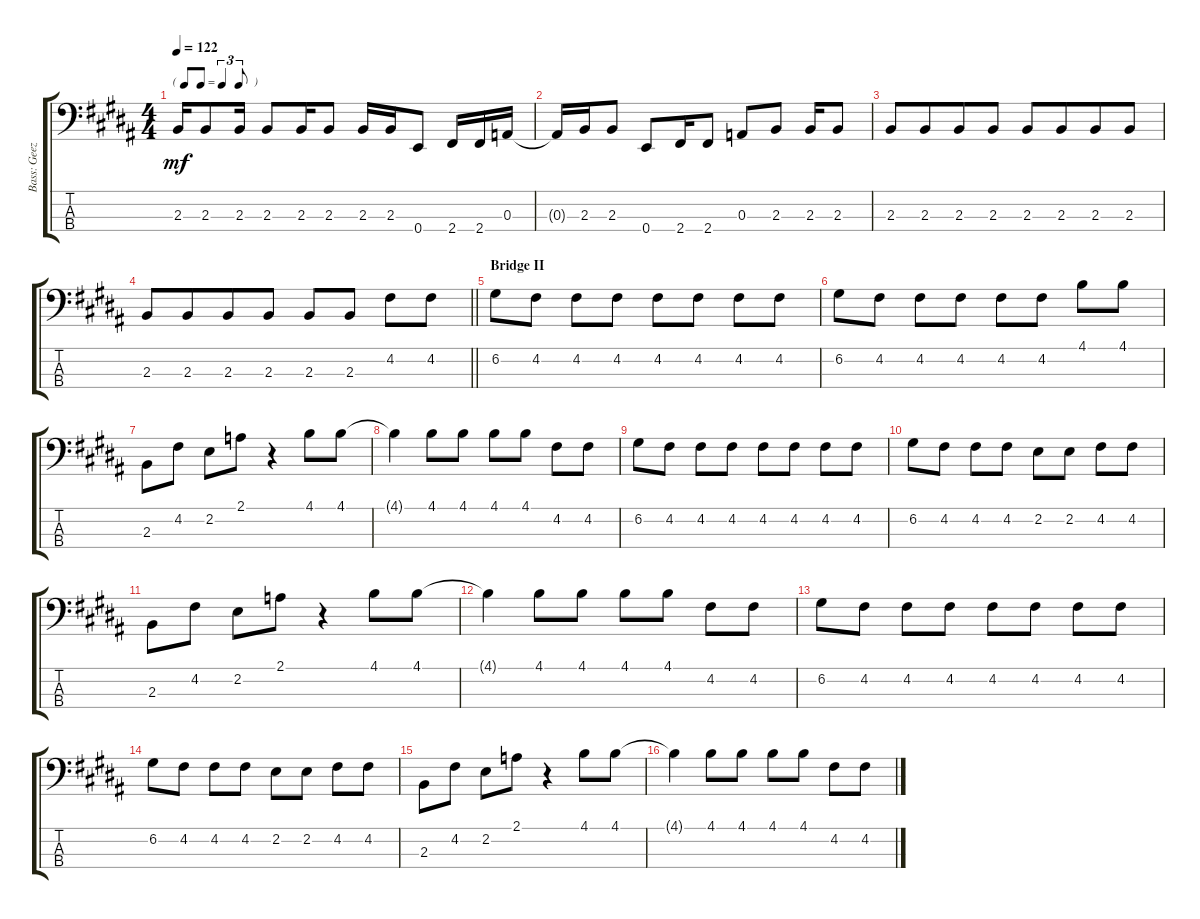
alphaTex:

\track ("Bass: Geezer" "Bass: Geez") {instrument electricbassfinger}
\staff {score tabs}
\tuning (G2 D2 A1 E1) {hide}
\ts (4 4)
\tf triplet8th
\tempo 122
\clef f4
\ks b
2.3.16{dy mf} 2.3.8 2.3.16 2.3.8 2.3.16 2.3.8 2.3.16 2.3.16 0.4.8 2.4.16 2.4.16 0.3.16 |
0.3{t}.16 2.3.16 2.3.8 0.4.8 2.4.16 2.4.8 0.3.8 2.3.8 2.3.16 2.3.8 |
2.3.8 2.3.8{beam merge} 2.3.8 2.3.8 2.3.8 2.3.8{beam merge} 2.3.8 2.3.8 |
\barLineRight lightlight
2.3.8 2.3.8{beam merge} 2.3.8 2.3.8 2.3.8 2.3.8 4.2.8 4.2.8 |
\section ("" "Bridge II")
6.2.8 4.2.8 4.2.8 4.2.8 4.2.8 4.2.8 4.2.8 4.2.8 |
6.2.8 4.2.8 4.2.8 4.2.8 4.2.8 4.2.8 4.1.8 4.1.8 |
2.3.8 4.2.8 2.2.8 2.1.8 r.4 4.1.8 4.1.8 |
4.1{t}.4 4.1.8 4.1.8 4.1.8 4.1.8 4.2.8 4.2.8 |
6.2.8 4.2.8 4.2.8 4.2.8 4.2.8 4.2.8 4.2.8 4.2.8 |
6.2.8 4.2.8 4.2.8 4.2.8 2.2.8 2.2.8 4.2.8 4.2.8 |
2.3.8 4.2.8 2.2.8 2.1.8 r.4 4.1.8 4.1.8 |
4.1{t}.4 4.1.8 4.1.8 4.1.8 4.1.8 4.2.8 4.2.8 |
6.2.8 4.2.8 4.2.8 4.2.8 4.2.8 4.2.8 4.2.8 4.2.8 |
6.2.8 4.2.8 4.2.8 4.2.8 2.2.8 2.2.8 4.2.8 4.2.8 |
2.3.8 4.2.8 2.2.8 2.1.8 r.4 4.1.8 4.1.8 |
4.1{t}.4 4.1.8 4.1.8 4.1.8 4.1.8 4.2.8 4.2.8
